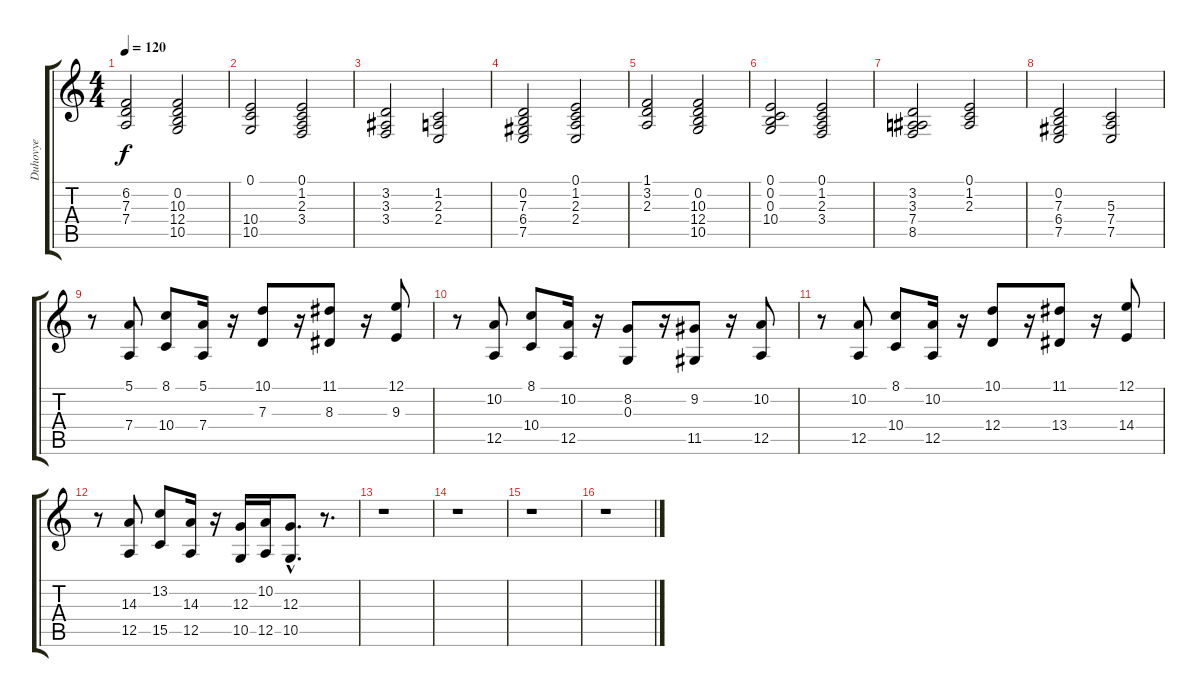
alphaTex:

\track ("Duhovye" "Duhovye") {instrument brasssection}
\staff {score tabs}
\tuning (E4 B3 G3 D3 A2 E2) {hide}
\ts (4 4)
\tempo 120
\clef g2
\ks c
(6.2 7.3 7.4).2{dy f} (0.2 10.3 12.4 10.5).2 |
(0.1 10.4 10.5).2 (0.1 1.2 2.3 3.4).2 |
(3.2 3.3 3.4).2 (1.2 2.3 2.4).2 |
(0.2 7.3 6.4 7.5).2 (0.1 1.2 2.3 2.4).2 |
(1.1 3.2 2.3).2 (0.2 10.3 12.4 10.5).2 |
(0.1 0.2 0.3 10.4).2 (0.1 1.2 2.3 3.4).2 |
(3.2 3.3 7.4 8.5).2 (0.1 1.2 2.3).2 |
(0.2 7.3 6.4 7.5).2 (5.3 7.4 7.5).2 |
r.8 (5.1 7.4).8 (8.1 10.4).8 (5.1 7.4).16 r.16 (10.1 7.3).8 r.16 (11.1 8.3).8 r.16 (12.1 9.3).8 |
r.8 (10.2 12.5).8 (8.1 10.4).8 (10.2 12.5).16 r.16 (8.2 0.3).8 r.16 (9.2 11.5).8 r.16 (10.2 12.5).8 |
r.8 (10.2 12.5).8 (8.1 10.4).8 (10.2 12.5).16 r.16 (10.1 12.4).8 r.16 (11.1 13.4).8 r.16 (12.1 14.4).8 |
r.8 (14.3 12.5).8 (13.2 15.5).8 (14.3 12.5).16 r.16 (12.3 10.5).16 (10.2 12.5).16 (12.3{hac} 10.5{hac}).8{d} r.8{d} |
r.1 |
r.1 |
r.1 |
r.1
